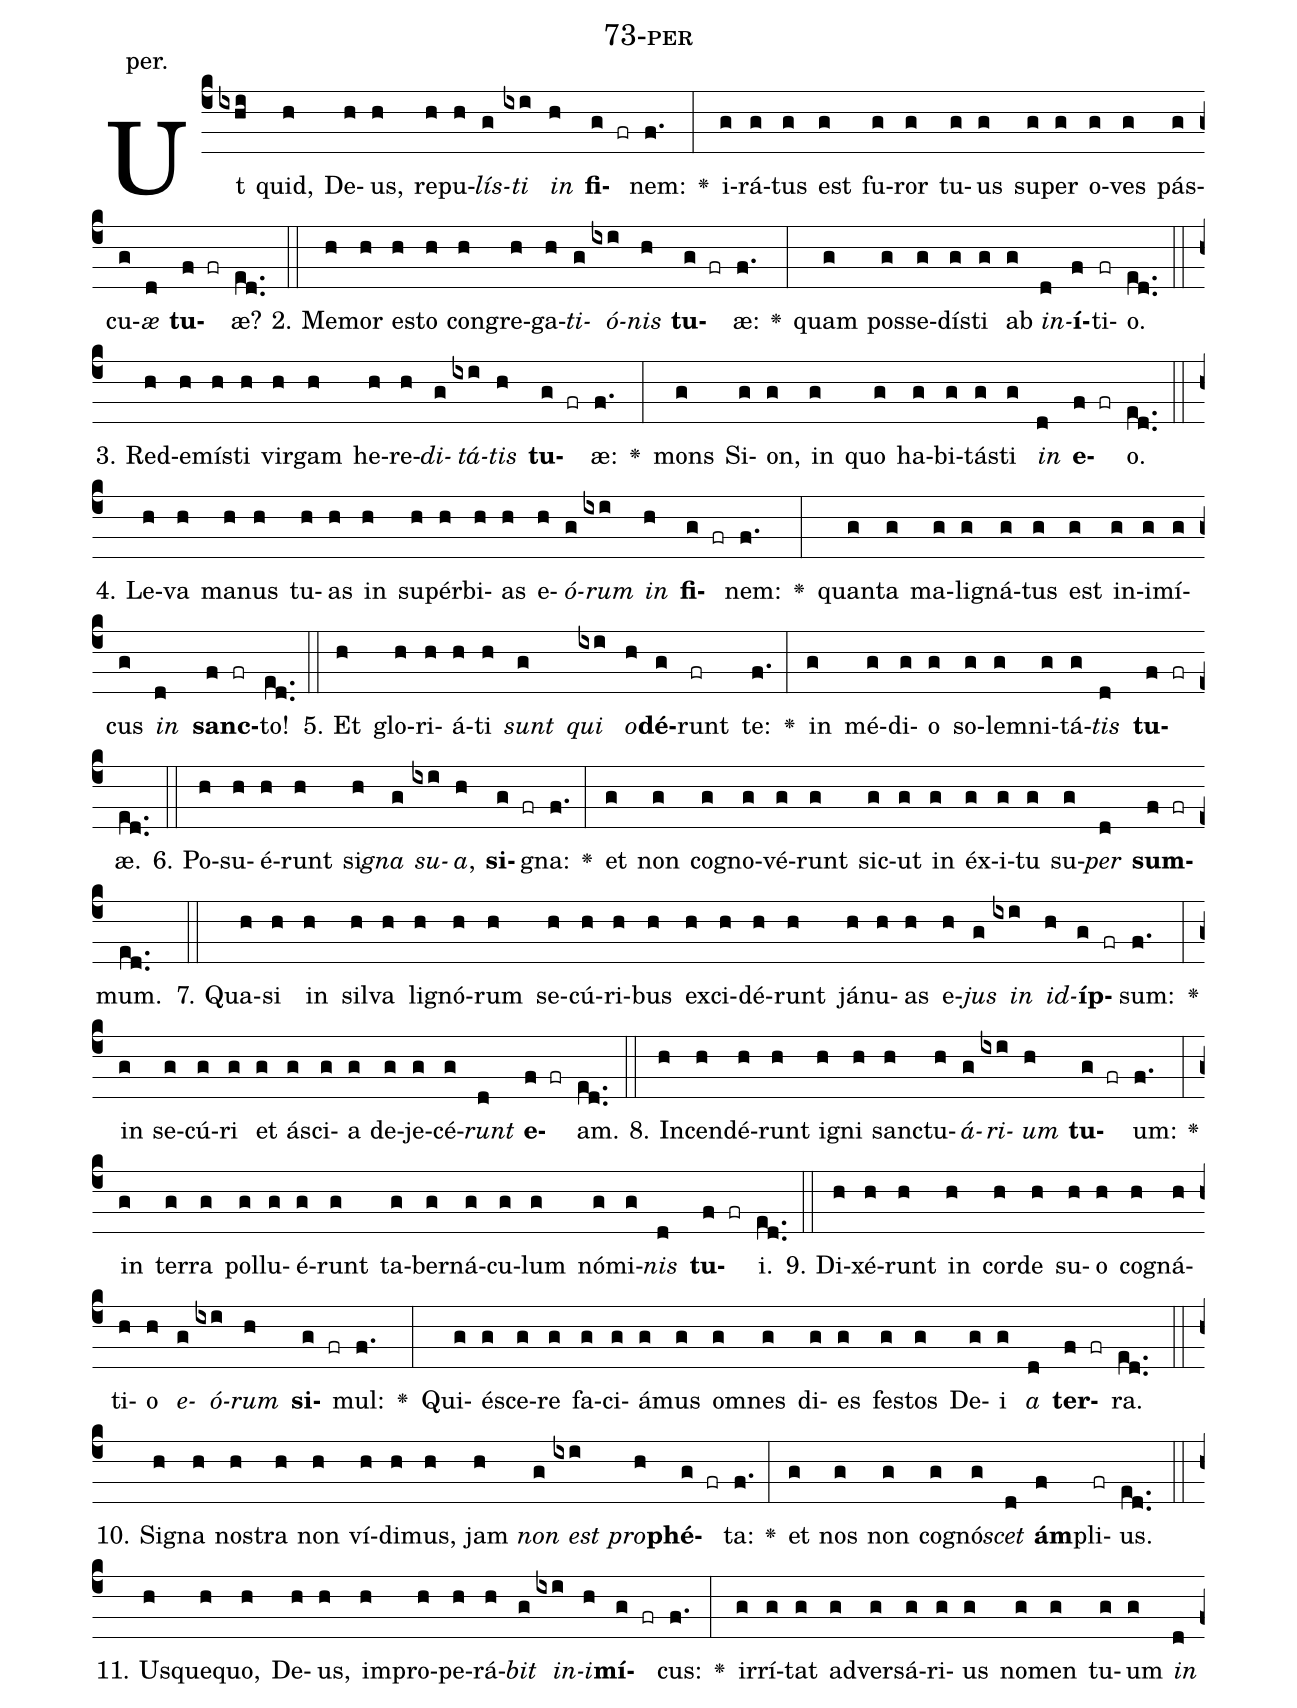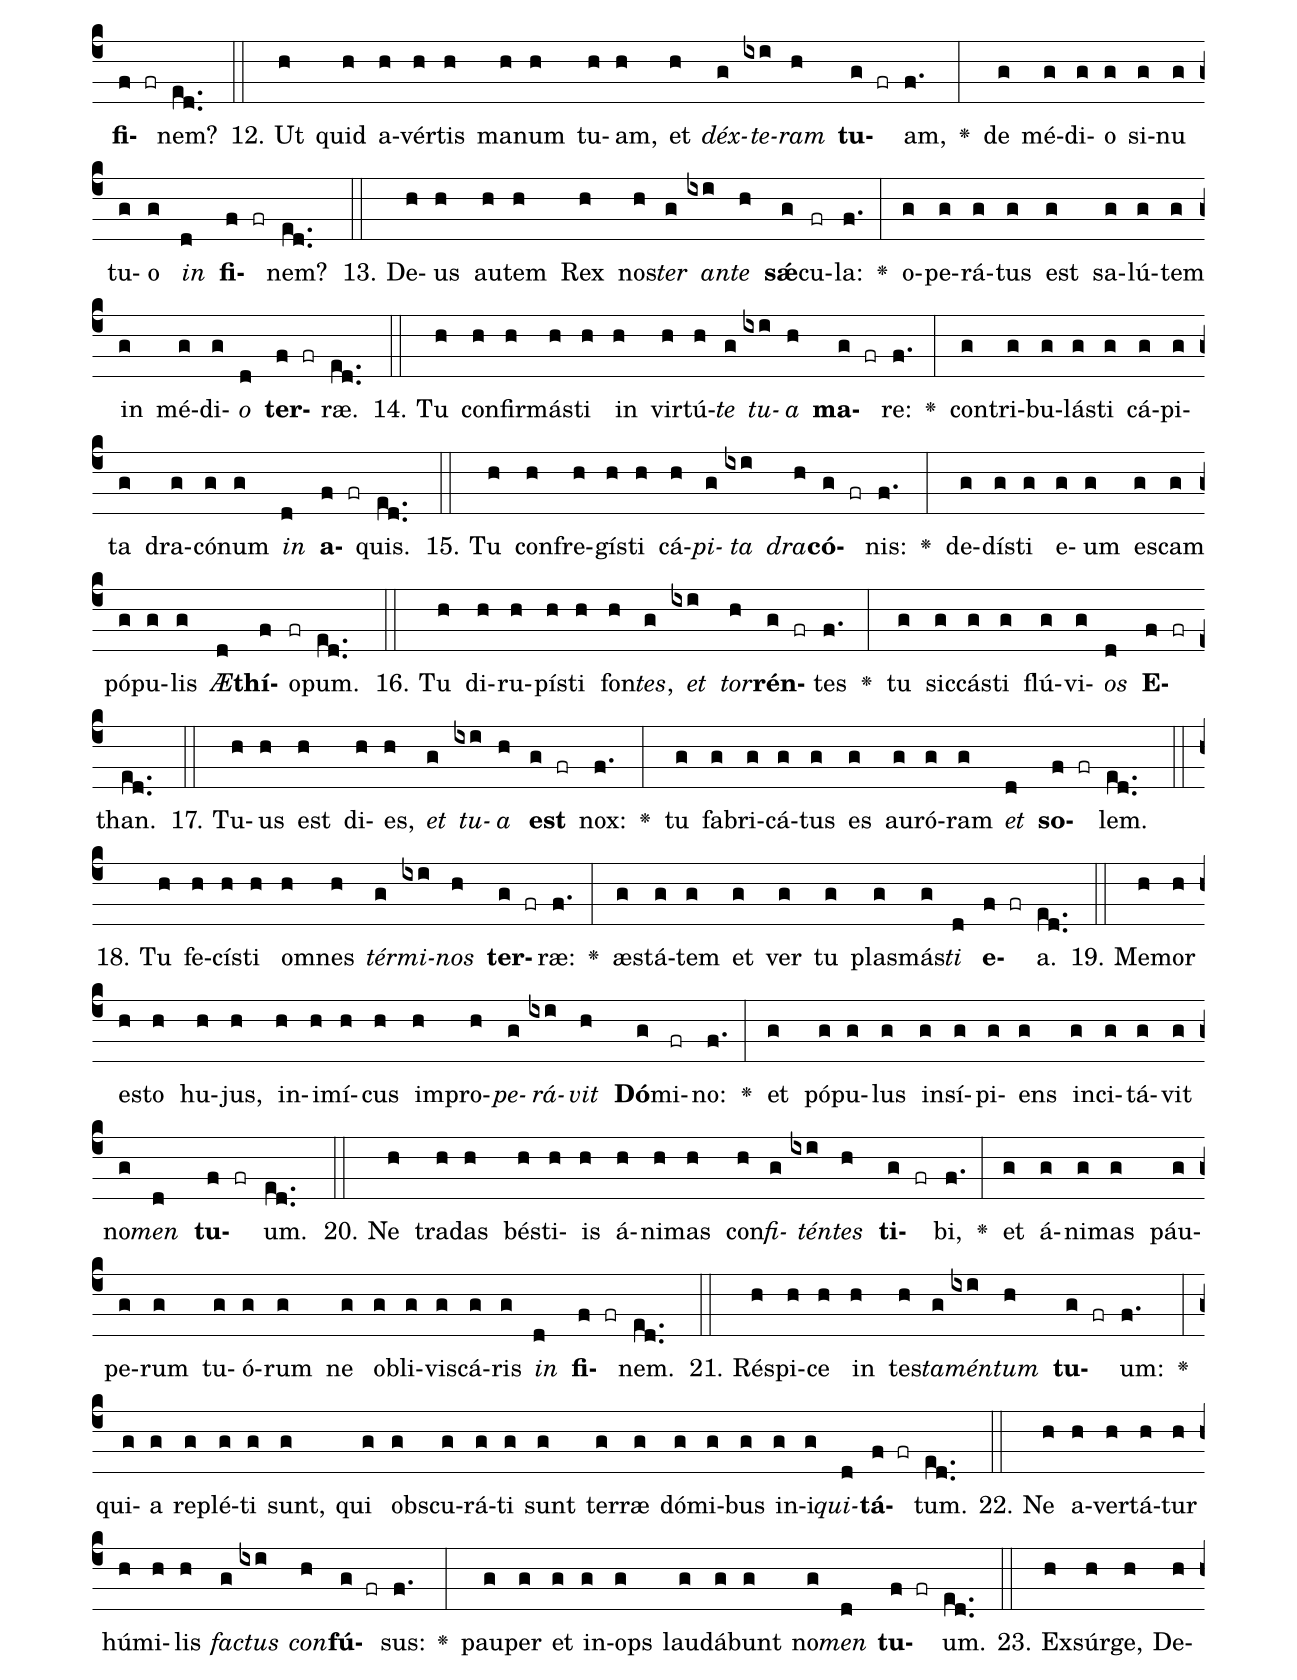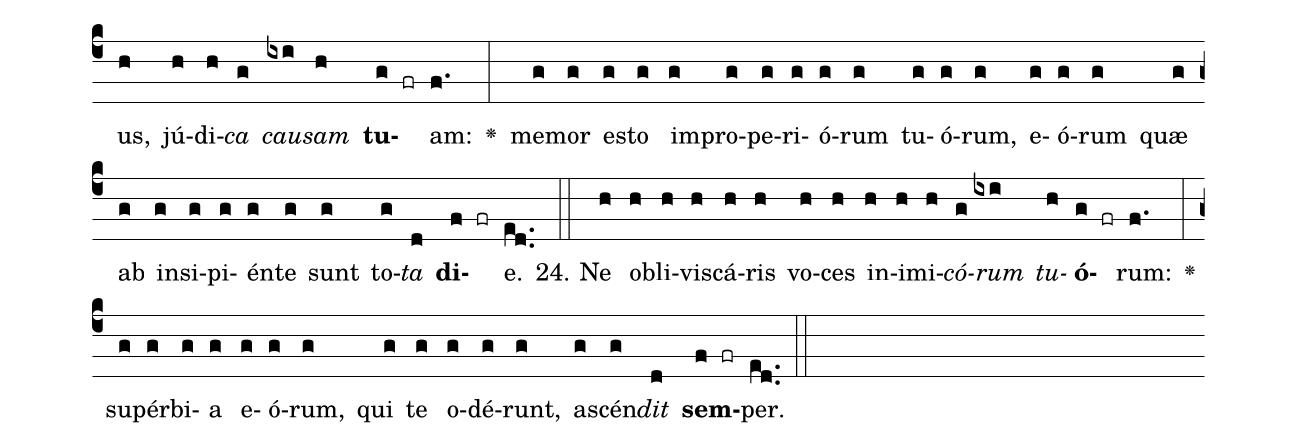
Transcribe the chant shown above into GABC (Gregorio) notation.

name: 73-per;
annotation: per.;
%%
(c4)Ut(ixhi) quid,(h) De(h)us,(h) re(h)pu(h)<i>lís</i>(g)<i>ti</i>(ixi) <i>in</i>(h) <b>fi</b>(g fr)nem:(f.) <v>\greheightstar</v>(:) i(g)rá(g)tus(g) est(g) fu(g)ror(g) tu(g)us(g) su(g)per(g) o(g)ves(g) pás(g)cu(g)<i>æ</i>(d) <b>tu</b>(f fr)æ?(ed..) (::)
2. Me(h)mor(h) es(h)to(h) con(h)gre(h)ga(h)<i>ti</i>(g)<i>ó</i>(ixi)<i>nis</i>(h) <b>tu</b>(g fr)æ:(f.) <v>\greheightstar</v>(:) quam(g) pos(g)se(g)dís(g)ti(g) ab(g) <i>in</i>(d)<b>í</b>(f)ti(fr)o.(ed..) (::)
3. Red(h)e(h)mís(h)ti(h) vir(h)gam(h) he(h)re(h)<i>di</i>(g)<i>tá</i>(ixi)<i>tis</i>(h) <b>tu</b>(g fr)æ:(f.) <v>\greheightstar</v>(:) mons(g) Si(g)on,(g) in(g) quo(g) ha(g)bi(g)tás(g)ti(g) <i>in</i>(d) <b>e</b>(f fr)o.(ed..) (::)
4. Le(h)va(h) ma(h)nus(h) tu(h)as(h) in(h) su(h)pér(h)bi(h)as(h) e(h)<i>ó</i>(g)<i>rum</i>(ixi) <i>in</i>(h) <b>fi</b>(g fr)nem:(f.) <v>\greheightstar</v>(:) quan(g)ta(g) ma(g)li(g)gná(g)tus(g) est(g) in(g)i(g)mí(g)cus(g) <i>in</i>(d) <b>sanc</b>(f fr)to!(ed..) (::)
5. Et(h) glo(h)ri(h)á(h)ti(h) <i>sunt</i>(g) <i>qui</i>(ixi) <i>o</i>(h)<b>dé</b>(g)runt(fr) te:(f.) <v>\greheightstar</v>(:) in(g) mé(g)di(g)o(g) so(g)lem(g)ni(g)tá(g)<i>tis</i>(d) <b>tu</b>(f fr)æ.(ed..) (::)
6. Po(h)su(h)é(h)runt(h) si(h)<i>gna</i>(g) <i>su</i>(ixi)<i>a</i>,(h) <b>si</b>(g fr)gna:(f.) <v>\greheightstar</v>(:) et(g) non(g) co(g)gno(g)vé(g)runt(g) sic(g)ut(g) in(g) éx(g)i(g)tu(g) su(g)<i>per</i>(d) <b>sum</b>(f fr)mum.(ed..) (::)
7. Qua(h)si(h) in(h) sil(h)va(h) li(h)gnó(h)rum(h) se(h)cú(h)ri(h)bus(h) ex(h)ci(h)dé(h)runt(h) já(h)nu(h)as(h) e(h)<i>jus</i>(g) <i>in</i>(ixi) <i>id</i>(h)<b>íp</b>(g fr)sum:(f.) <v>\greheightstar</v>(:) in(g) se(g)cú(g)ri(g) et(g) á(g)sci(g)a(g) de(g)je(g)cé(g)<i>runt</i>(d) <b>e</b>(f fr)am.(ed..) (::)
8. In(h)cen(h)dé(h)runt(h) i(h)gni(h) sanc(h)tu(h)<i>á</i>(g)<i>ri</i>(ixi)<i>um</i>(h) <b>tu</b>(g fr)um:(f.) <v>\greheightstar</v>(:) in(g) ter(g)ra(g) pol(g)lu(g)é(g)runt(g) ta(g)ber(g)ná(g)cu(g)lum(g) nó(g)mi(g)<i>nis</i>(d) <b>tu</b>(f fr)i.(ed..) (::)
9. Di(h)xé(h)runt(h) in(h) cor(h)de(h) su(h)o(h) co(h)gná(h)ti(h)o(h) <i>e</i>(g)<i>ó</i>(ixi)<i>rum</i>(h) <b>si</b>(g fr)mul:(f.) <v>\greheightstar</v>(:) Qui(g)é(g)sce(g)re(g) fa(g)ci(g)á(g)mus(g) om(g)nes(g) di(g)es(g) fes(g)tos(g) De(g)i(g) <i>a</i>(d) <b>ter</b>(f fr)ra.(ed..) (::)
10. Si(h)gna(h) nos(h)tra(h) non(h) ví(h)di(h)mus,(h) jam(h) <i>non</i>(g) <i>est</i>(ixi) <i>pro</i>(h)<b>phé</b>(g fr)ta:(f.) <v>\greheightstar</v>(:) et(g) nos(g) non(g) co(g)gnó(g)<i>scet</i>(d) <b>ám</b>(f)pli(fr)us.(ed..) (::)
11. Us(h)que(h)quo,(h) De(h)us,(h) im(h)pro(h)pe(h)rá(h)<i>bit</i>(g) <i>in</i>(ixi)<i>i</i>(h)<b>mí</b>(g fr)cus:(f.) <v>\greheightstar</v>(:) ir(g)rí(g)tat(g) ad(g)ver(g)sá(g)ri(g)us(g) no(g)men(g) tu(g)um(g) <i>in</i>(d) <b>fi</b>(f fr)nem?(ed..) (::)
12. Ut(h) quid(h) a(h)vér(h)tis(h) ma(h)num(h) tu(h)am,(h) et(h) <i>déx</i>(g)<i>te</i>(ixi)<i>ram</i>(h) <b>tu</b>(g fr)am,(f.) <v>\greheightstar</v>(:) de(g) mé(g)di(g)o(g) si(g)nu(g) tu(g)o(g) <i>in</i>(d) <b>fi</b>(f fr)nem?(ed..) (::)
13. De(h)us(h) au(h)tem(h) Rex(h) nos(h)<i>ter</i>(g) <i>an</i>(ixi)<i>te</i>(h) <b>sǽ</b>(g)cu(fr)la:(f.) <v>\greheightstar</v>(:) o(g)pe(g)rá(g)tus(g) est(g) sa(g)lú(g)tem(g) in(g) mé(g)di(g)<i>o</i>(d) <b>ter</b>(f fr)ræ.(ed..) (::)
14. Tu(h) con(h)fir(h)más(h)ti(h) in(h) vir(h)tú(h)<i>te</i>(g) <i>tu</i>(ixi)<i>a</i>(h) <b>ma</b>(g fr)re:(f.) <v>\greheightstar</v>(:) con(g)tri(g)bu(g)lás(g)ti(g) cá(g)pi(g)ta(g) dra(g)có(g)num(g) <i>in</i>(d) <b>a</b>(f fr)quis.(ed..) (::)
15. Tu(h) con(h)fre(h)gís(h)ti(h) cá(h)<i>pi</i>(g)<i>ta</i>(ixi) <i>dra</i>(h)<b>có</b>(g fr)nis:(f.) <v>\greheightstar</v>(:) de(g)dís(g)ti(g) e(g)um(g) es(g)cam(g) pó(g)pu(g)lis(g) <i>Æ</i>(d)<b>thí</b>(f)o(fr)pum.(ed..) (::)
16. Tu(h) di(h)ru(h)pís(h)ti(h) fon(h)<i>tes</i>,(g) <i>et</i>(ixi) <i>tor</i>(h)<b>rén</b>(g fr)tes(f.) <v>\greheightstar</v>(:) tu(g) sic(g)cás(g)ti(g) flú(g)vi(g)<i>os</i>(d) <b>E</b>(f fr)than.(ed..) (::)
17. Tu(h)us(h) est(h) di(h)es,(h) <i>et</i>(g) <i>tu</i>(ixi)<i>a</i>(h) <b>est</b>(g fr) nox:(f.) <v>\greheightstar</v>(:) tu(g) fa(g)bri(g)cá(g)tus(g) es(g) au(g)ró(g)ram(g) <i>et</i>(d) <b>so</b>(f fr)lem.(ed..) (::)
18. Tu(h) fe(h)cís(h)ti(h) om(h)nes(h) <i>tér</i>(g)<i>mi</i>(ixi)<i>nos</i>(h) <b>ter</b>(g fr)ræ:(f.) <v>\greheightstar</v>(:) æs(g)tá(g)tem(g) et(g) ver(g) tu(g) plas(g)más(g)<i>ti</i>(d) <b>e</b>(f fr)a.(ed..) (::)
19. Me(h)mor(h) es(h)to(h) hu(h)jus,(h) in(h)i(h)mí(h)cus(h) im(h)pro(h)<i>pe</i>(g)<i>rá</i>(ixi)<i>vit</i>(h) <b>Dó</b>(g)mi(fr)no:(f.) <v>\greheightstar</v>(:) et(g) pó(g)pu(g)lus(g) in(g)sí(g)pi(g)ens(g) in(g)ci(g)tá(g)vit(g) no(g)<i>men</i>(d) <b>tu</b>(f fr)um.(ed..) (::)
20. Ne(h) tra(h)das(h) bés(h)ti(h)is(h) á(h)ni(h)mas(h) con(h)<i>fi</i>(g)<i>tén</i>(ixi)<i>tes</i>(h) <b>ti</b>(g fr)bi,(f.) <v>\greheightstar</v>(:) et(g) á(g)ni(g)mas(g) páu(g)pe(g)rum(g) tu(g)ó(g)rum(g) ne(g) ob(g)li(g)vis(g)cá(g)ris(g) <i>in</i>(d) <b>fi</b>(f fr)nem.(ed..) (::)
21. Ré(h)spi(h)ce(h) in(h) tes(h)<i>ta</i>(g)<i>mén</i>(ixi)<i>tum</i>(h) <b>tu</b>(g fr)um:(f.) <v>\greheightstar</v>(:) qui(g)a(g) re(g)plé(g)ti(g) sunt,(g) qui(g) obs(g)cu(g)rá(g)ti(g) sunt(g) ter(g)ræ(g) dó(g)mi(g)bus(g) in(g)i(g)<i>qui</i>(d)<b>tá</b>(f fr)tum.(ed..) (::)
22. Ne(h) a(h)ver(h)tá(h)tur(h) hú(h)mi(h)lis(h) <i>fac</i>(g)<i>tus</i>(ixi) <i>con</i>(h)<b>fú</b>(g fr)sus:(f.) <v>\greheightstar</v>(:) pau(g)per(g) et(g) in(g)ops(g) lau(g)dá(g)bunt(g) no(g)<i>men</i>(d) <b>tu</b>(f fr)um.(ed..) (::)
23. Ex(h)súr(h)ge,(h) De(h)us,(h) jú(h)di(h)<i>ca</i>(g) <i>cau</i>(ixi)<i>sam</i>(h) <b>tu</b>(g fr)am:(f.) <v>\greheightstar</v>(:) me(g)mor(g) es(g)to(g) im(g)pro(g)pe(g)ri(g)ó(g)rum(g) tu(g)ó(g)rum,(g) e(g)ó(g)rum(g) quæ(g) ab(g) in(g)si(g)pi(g)én(g)te(g) sunt(g) to(g)<i>ta</i>(d) <b>di</b>(f fr)e.(ed..) (::)
24. Ne(h) ob(h)li(h)vis(h)cá(h)ris(h) vo(h)ces(h) in(h)i(h)mi(h)<i>có</i>(g)<i>rum</i>(ixi) <i>tu</i>(h)<b>ó</b>(g fr)rum:(f.) <v>\greheightstar</v>(:) su(g)pér(g)bi(g)a(g) e(g)ó(g)rum,(g) qui(g) te(g) o(g)dé(g)runt,(g) a(g)scén(g)<i>dit</i>(d) <b>sem</b>(f fr)per.(ed..) (::)
